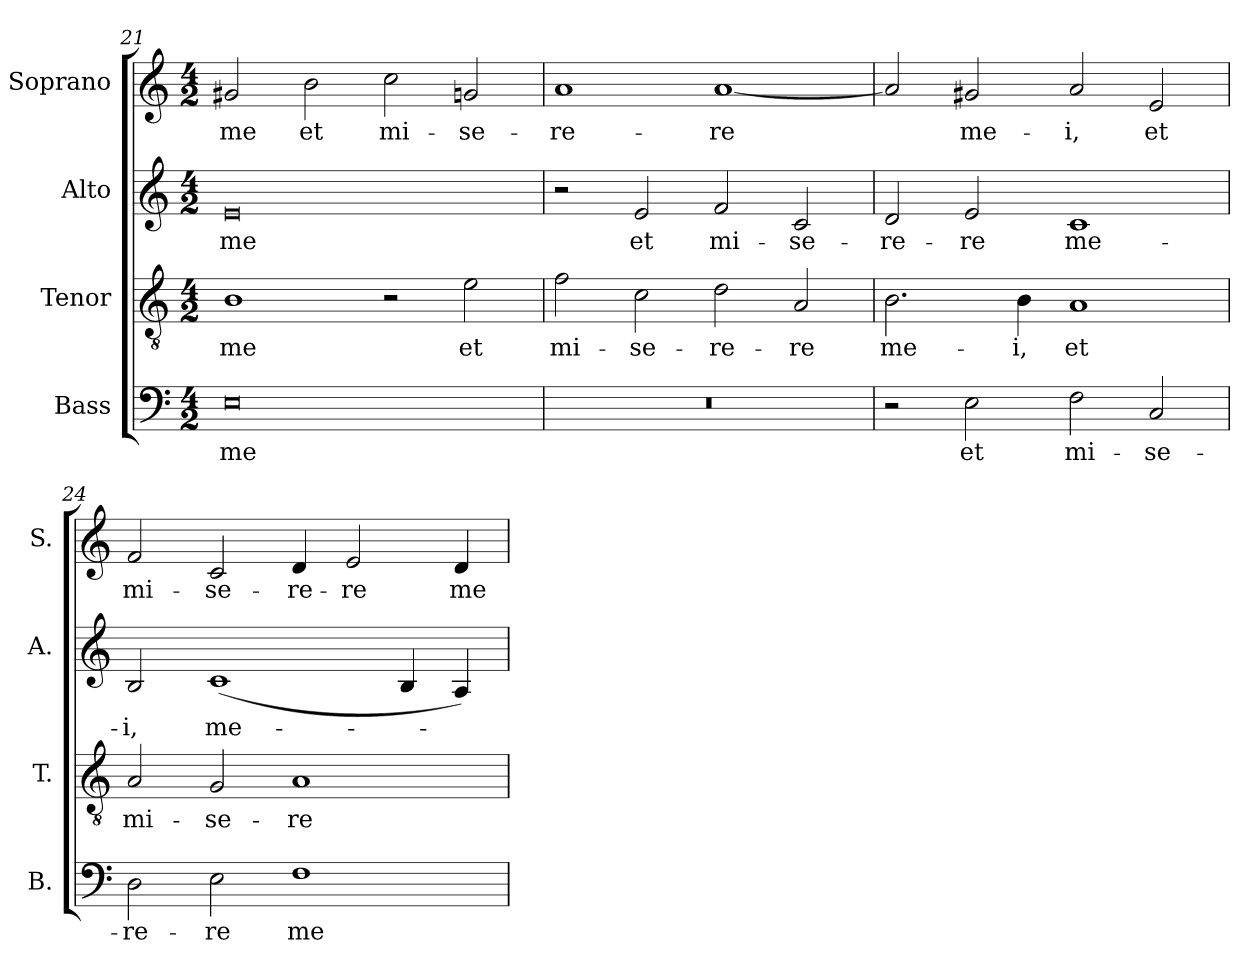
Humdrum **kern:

**kern	**text	**kern	**text	**kern	**text	**kern	**text
*part4	*part4	*part3	*part3	*part2	*part2	*part1	*part1
*staff4	*staff4	*staff3	*staff3	*staff2	*staff2	*staff1	*staff1
*I"Bass	*	*I"Tenor	*	*I"Alto	*	*I"Soprano	*
*I'B.	*	*I'T.	*	*I'A.	*	*I'S.	*
*clefF4	*	*clefGv2	*	*clefG2	*	*clefG2	*
*	*	*ITrd7c12	*	*	*	*	*
*k[]	*	*k[]	*	*k[]	*	*k[]	*
*C:	*	*C:	*	*C:	*	*C:	*
*M4/2	*	*M4/2	*	*M4/2	*	*M4/2	*
=21	=21	=21	=21	=21	=21	=21	=21
!	!LO:LY:b:color=#000000	!	!	!	!	!	!
!	!	!	!LO:LY:b:color=#000000	!	!	!	!
!	!	!	!	!	!LO:LY:b:color=#000000	!	!
!	!	!	!	!	!	!	!LO:LY:b:color=#000000
0Ei	me	1BBi	me	0ei	me	2g#Xi/	me
!	!	!	!	!	!	!	!LO:LY:b:color=#000000
.	.	.	.	.	.	2bi\	et
!	!	!	!	!	!	!	!LO:LY:b:color=#000000
.	.	2r	.	.	.	2cci\	mi-
!	!	!	!LO:LY:b:color=#000000	!	!	!	!
!	!	!	!	!	!	!	!LO:LY:b:color=#000000
.	.	2Ei\	et	.	.	2gni/	-se-
=22	=22	=22	=22	=22	=22	=22	=22
!LO:N:vis=1	!	!	!	!	!	!	!
!	!	!	!LO:LY:b:color=#000000	!	!	!	!
!	!	!	!	!	!	!	!LO:LY:b:color=#000000
0r	.	2Fi\	mi-	2r	.	1ai	-re-
!	!	!	!LO:LY:b:color=#000000	!	!	!	!
!	!	!	!	!	!LO:LY:b:color=#000000	!	!
.	.	2Ci\	-se-	2ei/	et	.	.
!	!	!	!LO:LY:b:color=#000000	!	!	!	!
!	!	!	!	!	!LO:LY:b:color=#000000	!	!
!	!	!	!	!	!	!	!LO:LY:b:color=#000000
.	.	2Di\	-re-	2fi/	mi-	[1ai	-re
!	!	!	!LO:LY:b:color=#000000	!	!	!	!
!	!	!	!	!	!LO:LY:b:color=#000000	!	!
.	.	2AAi/	-re	2ci/	-se-	.	.
=23	=23	=23	=23	=23	=23	=23	=23
!	!	!	!LO:LY:b:color=#000000	!	!	!	!
!	!	!	!	!	!LO:LY:b:color=#000000	!	!
2r	.	2.BBi\	me-	2di/	-re-	2ai/]	.
!	!LO:LY:b:color=#000000	!	!	!	!	!	!
!	!	!	!	!	!LO:LY:b:color=#000000	!	!
!	!	!	!	!	!	!	!LO:LY:b:color=#000000
2Ei\	et	.	.	2ei/	-re	2g#Xi/	me-
!	!	!	!LO:LY:b:color=#000000	!	!	!	!
.	.	4BBi\	-i,	.	.	.	.
!	!LO:LY:b:color=#000000	!	!	!	!	!	!
!	!	!	!LO:LY:b:color=#000000	!	!	!	!
!	!	!	!	!	!LO:LY:b:color=#000000	!	!
!	!	!	!	!	!	!	!LO:LY:b:color=#000000
2Fi\	mi-	1AAi	et	1ci	me-	2ai/	-i,
!	!LO:LY:b:color=#000000	!	!	!	!	!	!
!	!	!	!	!	!	!	!LO:LY:b:color=#000000
2Ci/	-se-	.	.	.	.	2ei/	et
=24	=24	=24	=24	=24	=24	=24	=24
!	!LO:LY:b:color=#000000	!	!	!	!	!	!
!	!	!	!LO:LY:b:color=#000000	!	!	!	!
!	!	!	!	!	!LO:LY:b:color=#000000	!	!
!	!	!	!	!	!	!	!LO:LY:b:color=#000000
2Di\	-re-	2AAi/	mi-	2Bi/	-i,	2fi/	mi-
!	!LO:LY:b:color=#000000	!	!	!	!	!	!
!	!	!	!LO:LY:b:color=#000000	!	!	!	!
!	!	!	!	!	!LO:LY:b:color=#000000	!	!
!	!	!	!	!	!	!	!LO:LY:b:color=#000000
2Ei\	-re	2GGi/	-se-	(1ci	me-	2ci/	-se-
!	!LO:LY:b:color=#000000	!	!	!	!	!	!
!	!	!	!LO:LY:b:color=#000000	!	!	!	!
!	!	!	!	!	!	!	!LO:LY:b:color=#000000
1Fi	me-	1AAi	-re-	.	.	4di/	-re-
!	!	!	!	!	!	!	!LO:LY:b:color=#000000
.	.	.	.	.	.	2ei/	-re
.	.	.	.	4Bi/	.	.	.
!	!	!	!	!	!	!	!LO:LY:b:color=#000000
.	.	.	.	4Ai/)	.	4di/	me-
=	=	=	=	=	=	=	=
*-	*-	*-	*-	*-	*-	*-	*-
